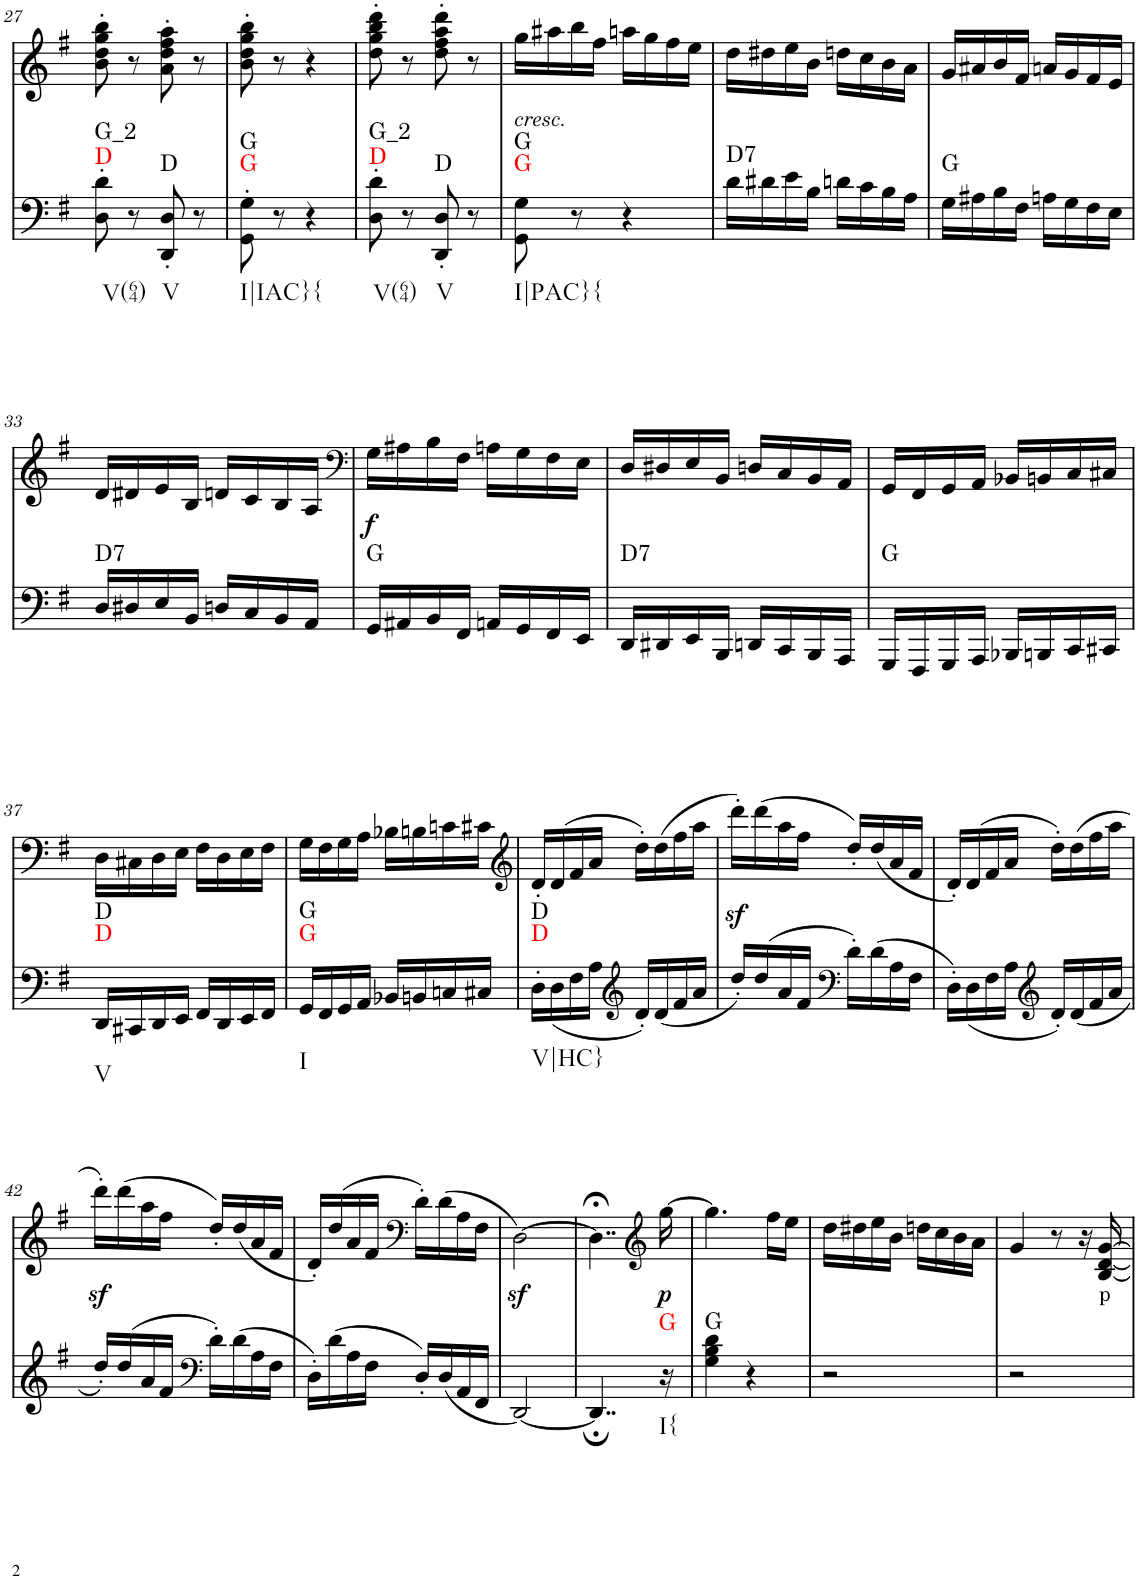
**kern	**harte	**kern	**text	**dynam
*part2	*part2	*part1	*part1	*part1
*staff2	*	*staff1	*staff1	*staff1
*I"piano	*	*I"piano	*	*
*I'Pno	*	*I'Pno	*	*
!!LO:PB:g=z
*clefF4	*	*clefG2	*	*
*k[f#]	*	*k[f#]	*	*
*G:	*	*G:	*	*
*M2/4	*	*M2/4	*	*
=27	=27	=27	=27	=27
!	!LO:H:n=1:kt=D	!	!	!
!	!LO:H:n=2:kt=G_2	!	!	!
8D\' 8d\'	N N	8b\' 8dd\' 8gg\' 8bb\'	.	.
8r	.	8r	.	.
!	!LO:H:kt=D	!	!	!
8DD/' 8D/'	N	8a\' 8dd\' 8ff#\' 8aa\'	.	.
8r	.	8r	.	.
=28	=28	=28	=28	=28
!	!LO:H:n=1:kt=G	!	!	!
!	!LO:H:n=2:kt=G	!	!	!
8GG\' 8G\'	N N	8b\' 8dd\' 8gg\' 8bb\'	.	.
8r	.	8r	.	.
4r	.	4r	.	.
=29	=29	=29	=29	=29
!	!LO:H:n=1:kt=D	!	!	!
!	!LO:H:n=2:kt=G_2	!	!	!
8D\' 8d\'	N N	8dd\' 8gg\' 8bb\' 8ddd\'	.	.
8r	.	8r	.	.
!	!LO:H:kt=D	!	!	!
8DD/' 8D/'	N	8dd\' 8ff#\' 8aa\' 8ddd\'	.	.
8r	.	8r	.	.
=30	=30	=30	=30	=30
!	!	!LO:TX:b:i:t=cresc.	!	!
!	!LO:H:n=1:kt=G	!	!LO:LY:b	!
!	!LO:H:n=2:kt=G	!	!	!
8GG\ 8G\	N N	16gg\LL	<	.
.	.	16aa#X\	.	.
8r	.	16bb\	.	.
.	.	16ff#\JJ	.	.
4r	.	16aan\LL	.	.
.	.	16gg\	.	.
.	.	16ff#\	.	.
.	.	16ee\JJ	.	.
=31	=31	=31	=31	=31
!	!LO:H:kt=D7	!	!	!
16d\LL	N	16dd\LL	.	.
16d#X\	.	16dd#X\	.	.
16e\	.	16ee\	.	.
16B\JJ	.	16b\JJ	.	.
16dn\LL	.	16ddn\LL	.	.
16c\	.	16cc\	.	.
16B\	.	16b\	.	.
16A\JJ	.	16a\JJ	.	.
=32	=32	=32	=32	=32
!	!LO:H:kt=G	!	!	!
16G\LL	N	16g/LL	.	.
16A#X\	.	16a#X/	.	.
16B\	.	16b/	.	.
16F#\JJ	.	16f#/JJ	.	.
16An\LL	.	16an/LL	.	.
16G\	.	16g/	.	.
16F#\	.	16f#/	.	.
16E\JJ	.	16e/JJ	.	.
!!LO:LB:g=z
=33	=33	=33	=33	=33
!	!LO:H:kt=D7	!	!	!
16D/LL	N	16d/LL	.	.
16D#X/	.	16d#X/	.	.
16E/	.	16e/	.	.
16BB/JJ	.	16B/JJ	.	.
16Dn/LL	.	16dn/LL	.	.
16C/	.	16c/	.	.
16BB/	.	16B/	.	.
16AA/JJ	.	16A/JJ	.	.
=34	=34	=34	=34	=34
*	*	*clefF4	*	*
!	!LO:H:kt=G	!	!LO:LY:b	!LO:DY:b
16GG/LL	N	16G\LL	f	f
16AA#X/	.	16A#X\	.	.
16BB/	.	16B\	.	.
16FF#/JJ	.	16F#\JJ	.	.
16AAn/LL	.	16An\LL	.	.
16GG/	.	16G\	.	.
16FF#/	.	16F#\	.	.
16EE/JJ	.	16E\JJ	.	.
=35	=35	=35	=35	=35
!	!LO:H:kt=D7	!	!	!
16DD/LL	N	16D/LL	.	.
16DD#X/	.	16D#X/	.	.
16EE/	.	16E/	.	.
16BBB/JJ	.	16BB/JJ	.	.
16DDn/LL	.	16Dn/LL	.	.
16CC/	.	16C/	.	.
16BBB/	.	16BB/	.	.
16AAA/JJ	.	16AA/JJ	.	.
=36	=36	=36	=36	=36
!	!LO:H:kt=G	!	!	!
16GGG/LL	N	16GG/LL	.	.
16FFF#/	.	16FF#/	.	.
16GGG/	.	16GG/	.	.
16AAA/JJ	.	16AA/JJ	.	.
16BBB-X/LL	.	16BB-X/LL	.	.
16BBBn/	.	16BBn/	.	.
16CC/	.	16C/	.	.
16CC#X/JJ	.	16C#X/JJ	.	.
!!LO:LB:g=z
=37	=37	=37	=37	=37
!	!LO:H:n=1:kt=D	!	!	!
!	!LO:H:n=2:kt=D	!	!	!
16DD/LL	N N	16D\LL	.	.
16CC#X/	.	16C#X\	.	.
16DD/	.	16D\	.	.
16EE/JJ	.	16E\JJ	.	.
16FF#/LL	.	16F#\LL	.	.
16DD/	.	16D\	.	.
16EE/	.	16E\	.	.
16FF#/JJ	.	16F#\JJ	.	.
=38	=38	=38	=38	=38
!	!LO:H:n=1:kt=G	!	!	!
!	!LO:H:n=2:kt=G	!	!	!
16GG/LL	N N	16G\LL	.	.
16FF#/	.	16F#\	.	.
16GG/	.	16G\	.	.
16AA/JJ	.	16A\JJ	.	.
16BB-X/LL	.	16B-X\LL	.	.
16BBn/	.	16Bn\	.	.
16Cn/	.	16cn\	.	.
16C#X/JJ	.	16c#X\JJ	.	.
=39	=39	=39	=39	=39
*	*	*clefG2	*	*
!	!LO:H:n=1:kt=D	!	!	!
!	!LO:H:n=2:kt=D	!	!	!
16D'\LL	N N	16d'/LL	.	.
(<16D\	.	(16d/	.	.
16F#\	.	16f#/	.	.
16A\JJ	.	16a/JJ	.	.
*clefG2	*	*	*	*
16d'/LL)	.	16dd'\LL)	.	.
(16d/	.	(16dd\	.	.
16f#/	.	16ff#\	.	.
16a/JJ	.	16aa\JJ	.	.
=40	=40	=40	=40	=40
!	!	!	!LO:LY:b	!
16dd'/LL)	.	16dddz<'\LL)	sf	.
(>16dd/	.	(16ddd\	.	.
16a/	.	16aa\	.	.
16f#/JJ	.	16ff#\JJ	.	.
*clefF4	*	*	*	*
16d'\LL)	.	16dd'/LL)	.	.
(16d\	.	(16dd/	.	.
16A\	.	16a/	.	.
16F#\JJ	.	16f#/JJ	.	.
=41	=41	=41	=41	=41
16D'\LL)	.	16d'/LL)	.	.
(<16D\	.	(16d/	.	.
16F#\	.	16f#/	.	.
16A\JJ	.	16a/JJ	.	.
*clefG2	*	*	*	*
16d'/LL)	.	16dd'\LL)	.	.
(16d/	.	(16dd\	.	.
16f#/	.	16ff#\	.	.
16a/JJ	.	16aa\JJ	.	.
!!LO:LB:g=z
=42	=42	=42	=42	=42
!	!	!	!LO:LY:b	!
16dd'/LL)	.	16dddz<'\LL)	sf	.
(16dd/	.	(>16ddd\	.	.
16a/	.	16aa\	.	.
16f#/JJ	.	16ff#\JJ	.	.
*clefF4	*	*	*	*
16d'\LL)	.	16dd'/LL)	.	.
(16d\	.	(16dd/	.	.
16A\	.	16a/	.	.
16F#\JJ	.	16f#/JJ	.	.
=43	=43	=43	=43	=43
16D'\LL)	.	16d'/LL)	.	.
(16d\	.	(16dd/	.	.
16A\	.	16a/	.	.
16F#\JJ	.	16f#/JJ	.	.
*	*	*clefF4	*	*
16D'/LL)	.	16d'\LL)	.	.
(16D/	.	(16d\	.	.
16AA/	.	16A\	.	.
16FF#/JJ	.	16F#\JJ	.	.
=44	=44	=44	=44	=44
!	!	!	!LO:LY:b	!
[2DD/)	.	[2Dz<\)	sf	.
=45	=45	=45	=45	=45
4..DD;/]	.	4..D;<\]	.	.
*	*	*clefG2	*	*
!	!LO:H:kt=G	!	!LO:LY:b	!LO:DY:b
16r	N	[16gg\	f	p
=46	=46	=46	=46	=46
!	!LO:H:kt=G	!	!	!
4G\ 4B\ 4d\	N	4.gg\]	.	.
4r	.	.	.	.
.	.	16ff#\LL	.	.
.	.	16ee\JJ	.	.
=47	=47	=47	=47	=47
2r	.	16dd\LL	.	.
.	.	16dd#X\	.	.
.	.	16ee\	.	.
.	.	16b\JJ	.	.
.	.	16ddn\LL	.	.
.	.	16cc\	.	.
.	.	16b\	.	.
.	.	16a\JJ	.	.
=48	=48	=48	=48	=48
2r	.	4g/	.	.
.	.	8r	.	.
.	.	16r	.	.
!	!	!	!LO:LY:b	!
.	.	[16B/ [16d/ [16g/	p	.
=	=	=	=	=
*-	*-	*-	*-	*-
